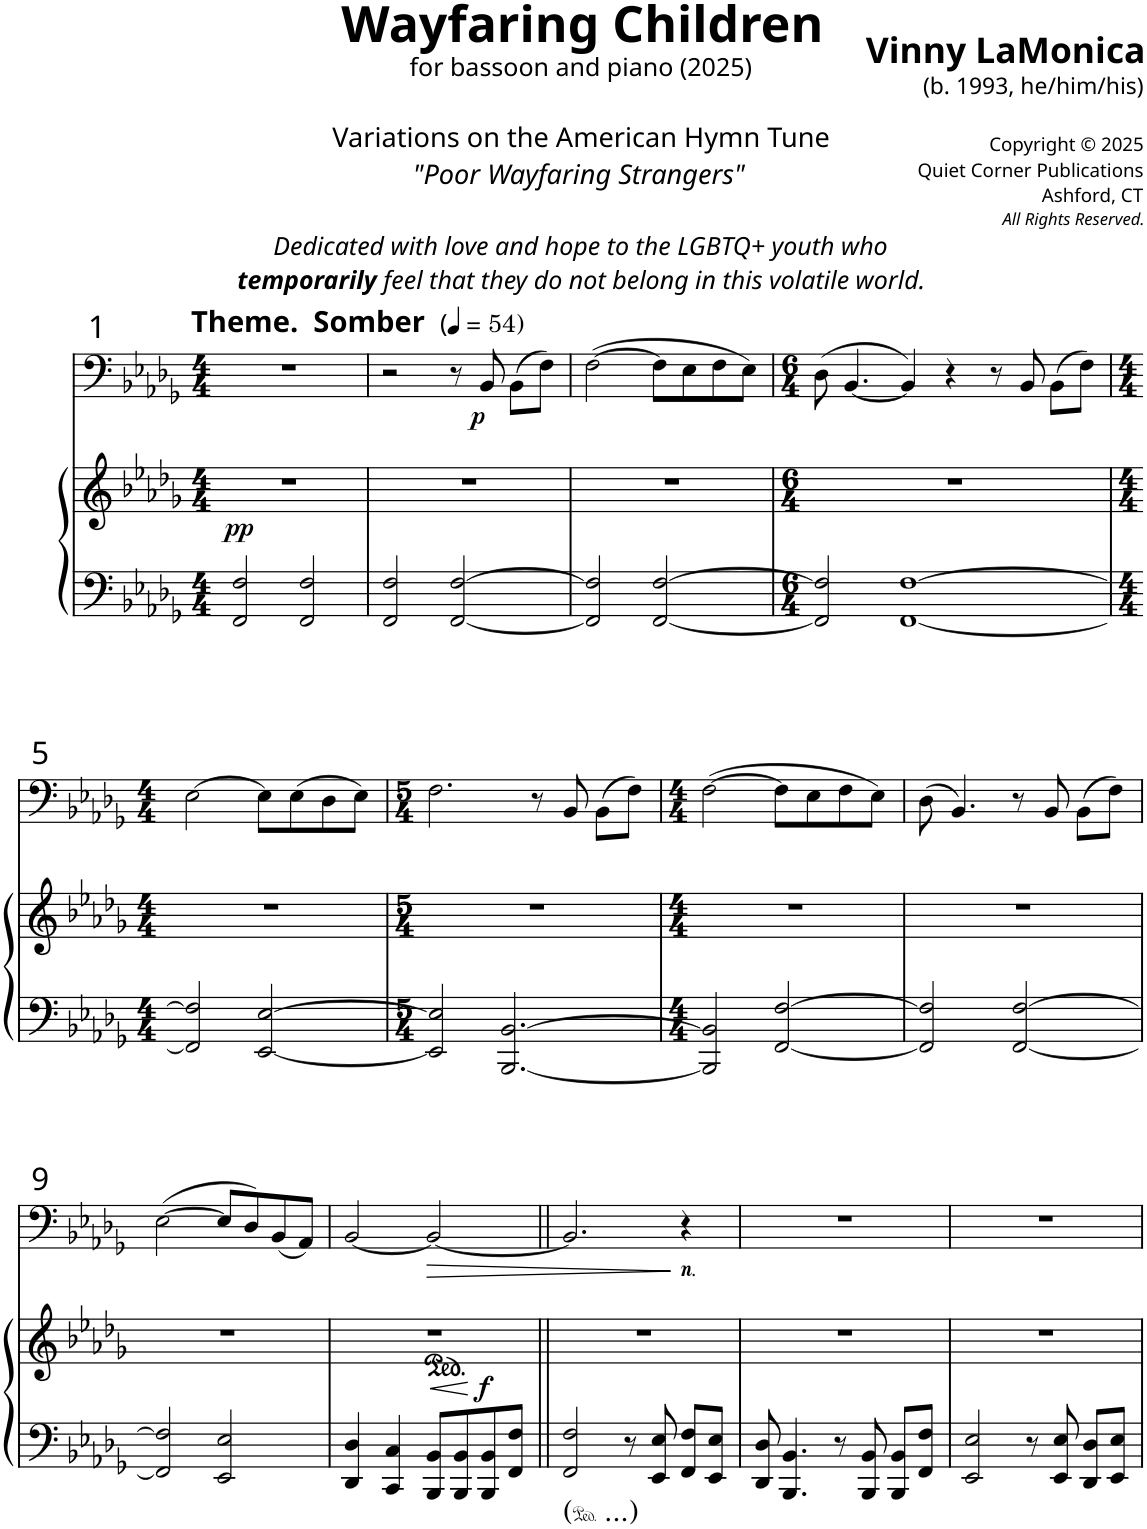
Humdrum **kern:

**kern	**kern	**dynam	**kern	**dynam
*part2	*part2	*part2	*part1	*part1
*staff3	*staff2	*staff2/3	*staff1	*staff1
*I"Piano	*	*	*I"Bassoon	*
*I'Pno	*	*	*I'Bsn	*
*	*	*	*stria5	*
*clefF4	*clefG2	*	*clefF4	*
*k[b-e-a-d-g-]	*k[b-e-a-d-g-]	*	*k[b-e-a-d-g-]	*
*M4/4	*M4/4	*	*M4/4	*
*MM54	*MM54	*	*MM54	*
=1	=1	=1	=1	=1
!	!	!	!LO:TX:a:B:t=Theme.  Somber	!
!	!	!LO:DY:b	!	!
2FF/ 2F/	1r	pp	1r	.
2FF/ 2F/	.	.	.	.
=2	=2	=2	=2	=2
2FF/ 2F/	1r	.	2r	.
[2FF/ [2F/	.	.	8r	.
!	!	!	!	!LO:DY:b
.	.	.	8BB-/	p
.	.	.	(8BB-\L	.
.	.	.	8F\J)	.
=3	=3	=3	=3	=3
2FF/] 2F/]	1r	.	([2F\	.
[2FF/ [2F/	.	.	8F\L]	.
.	.	.	8E-\	.
.	.	.	8F\	.
.	.	.	8E-\J)	.
=4	=4	=4	=4	=4
*M6/4	*M6/4	*	*M6/4	*
2FF/] 2F/]	1.r	.	(8D-\	.
.	.	.	[4.BB-/	.
[1FF [1F	.	.	4BB-/])	.
.	.	.	4r	.
.	.	.	8r	.
.	.	.	8BB-/	.
.	.	.	(8BB-\L	.
.	.	.	8F\J)	.
!!LO:LB:g=z
=5	=5	=5	=5	=5
*M4/4	*M4/4	*	*M4/4	*
2FF/] 2F/]	1r	.	[2E-\	.
[2EE-/ [2E-/	.	.	8E-\L]	.
.	.	.	(8E-\	.
.	.	.	8D-\	.
.	.	.	8E-\J)	.
=6	=6	=6	=6	=6
*M5/4	*M5/4	*	*M5/4	*
2EE-/] 2E-/]	4%5r	.	2.F\	.
[2.BBB-/ [2.BB-/	.	.	.	.
.	.	.	8r	.
.	.	.	8BB-/	.
.	.	.	(8BB-\L	.
.	.	.	8F\J)	.
=7	=7	=7	=7	=7
*M4/4	*M4/4	*	*M4/4	*
2BBB-/] 2BB-/]	1r	.	([2F\	.
[2FF/ [2F/	.	.	8F\L]	.
.	.	.	8E-\	.
.	.	.	8F\	.
.	.	.	8E-\J)	.
=8	=8	=8	=8	=8
2FF/] 2F/]	1r	.	(8D-\	.
.	.	.	4.BB-/)	.
[2FF/ [2F/	.	.	8r	.
.	.	.	8BB-/	.
.	.	.	(8BB-\L	.
.	.	.	8F\J)	.
!!LO:LB:g=z
=9	=9	=9	=9	=9
2FF/] 2F/]	1r	.	([2E-\	.
2EE-/ 2E-/	.	.	8E-/L]	.
.	.	.	8D-/)	.
.	.	.	(8BB-/	.
.	.	.	8AA-/J)	.
=10	=10	=10	=10	=10
4DD-/ 4D-/	1r	.	[2BB-/	.
4CC/ 4C/	.	.	.	.
!	!	!	!	!LO:HP:b
8BBB-/ 8BB-/L	.	.	2BB-/_	>
8BBB-/ 8BB-/	.	.	.	.
!	!	!LO:DY:a=2	!	!
8BBB-/ 8BB-/	.	f	.	.
8FF/ 8F/J	.	.	.	.
=11||	=11||	=11||	=11||	=11||
!LO:TX:b:t=( ...)	!	!	!	!
2FF/ 2F/	1r	.	2.BB-/]	.
8r	.	.	.	.
8EE-/ 8E-/	.	.	.	.
!	!	!	!	!LO:DY:n=1:b
!	!	!	!	!LO:DY:n=2:b
8FF/ 8F/L	.	.	4r	] other-dynamics other-dynamics
8EE-/ 8E-/J	.	.	.	.
=12	=12	=12	=12	=12
8DD-/ 8D-/	1r	.	1r	.
4.BBB-/ 4.BB-/	.	.	.	.
8r	.	.	.	.
8BBB-/ 8BB-/	.	.	.	.
8BBB-/ 8BB-/L	.	.	.	.
8FF/ 8F/J	.	.	.	.
=13	=13	=13	=13	=13
2EE-/ 2E-/	1r	.	1r	.
8r	.	.	.	.
8EE-/ 8E-/	.	.	.	.
8DD-/ 8D-/L	.	.	.	.
8EE-/ 8E-/J	.	.	.	.
=	=	=	=	=
*-	*-	*-	*-	*-
